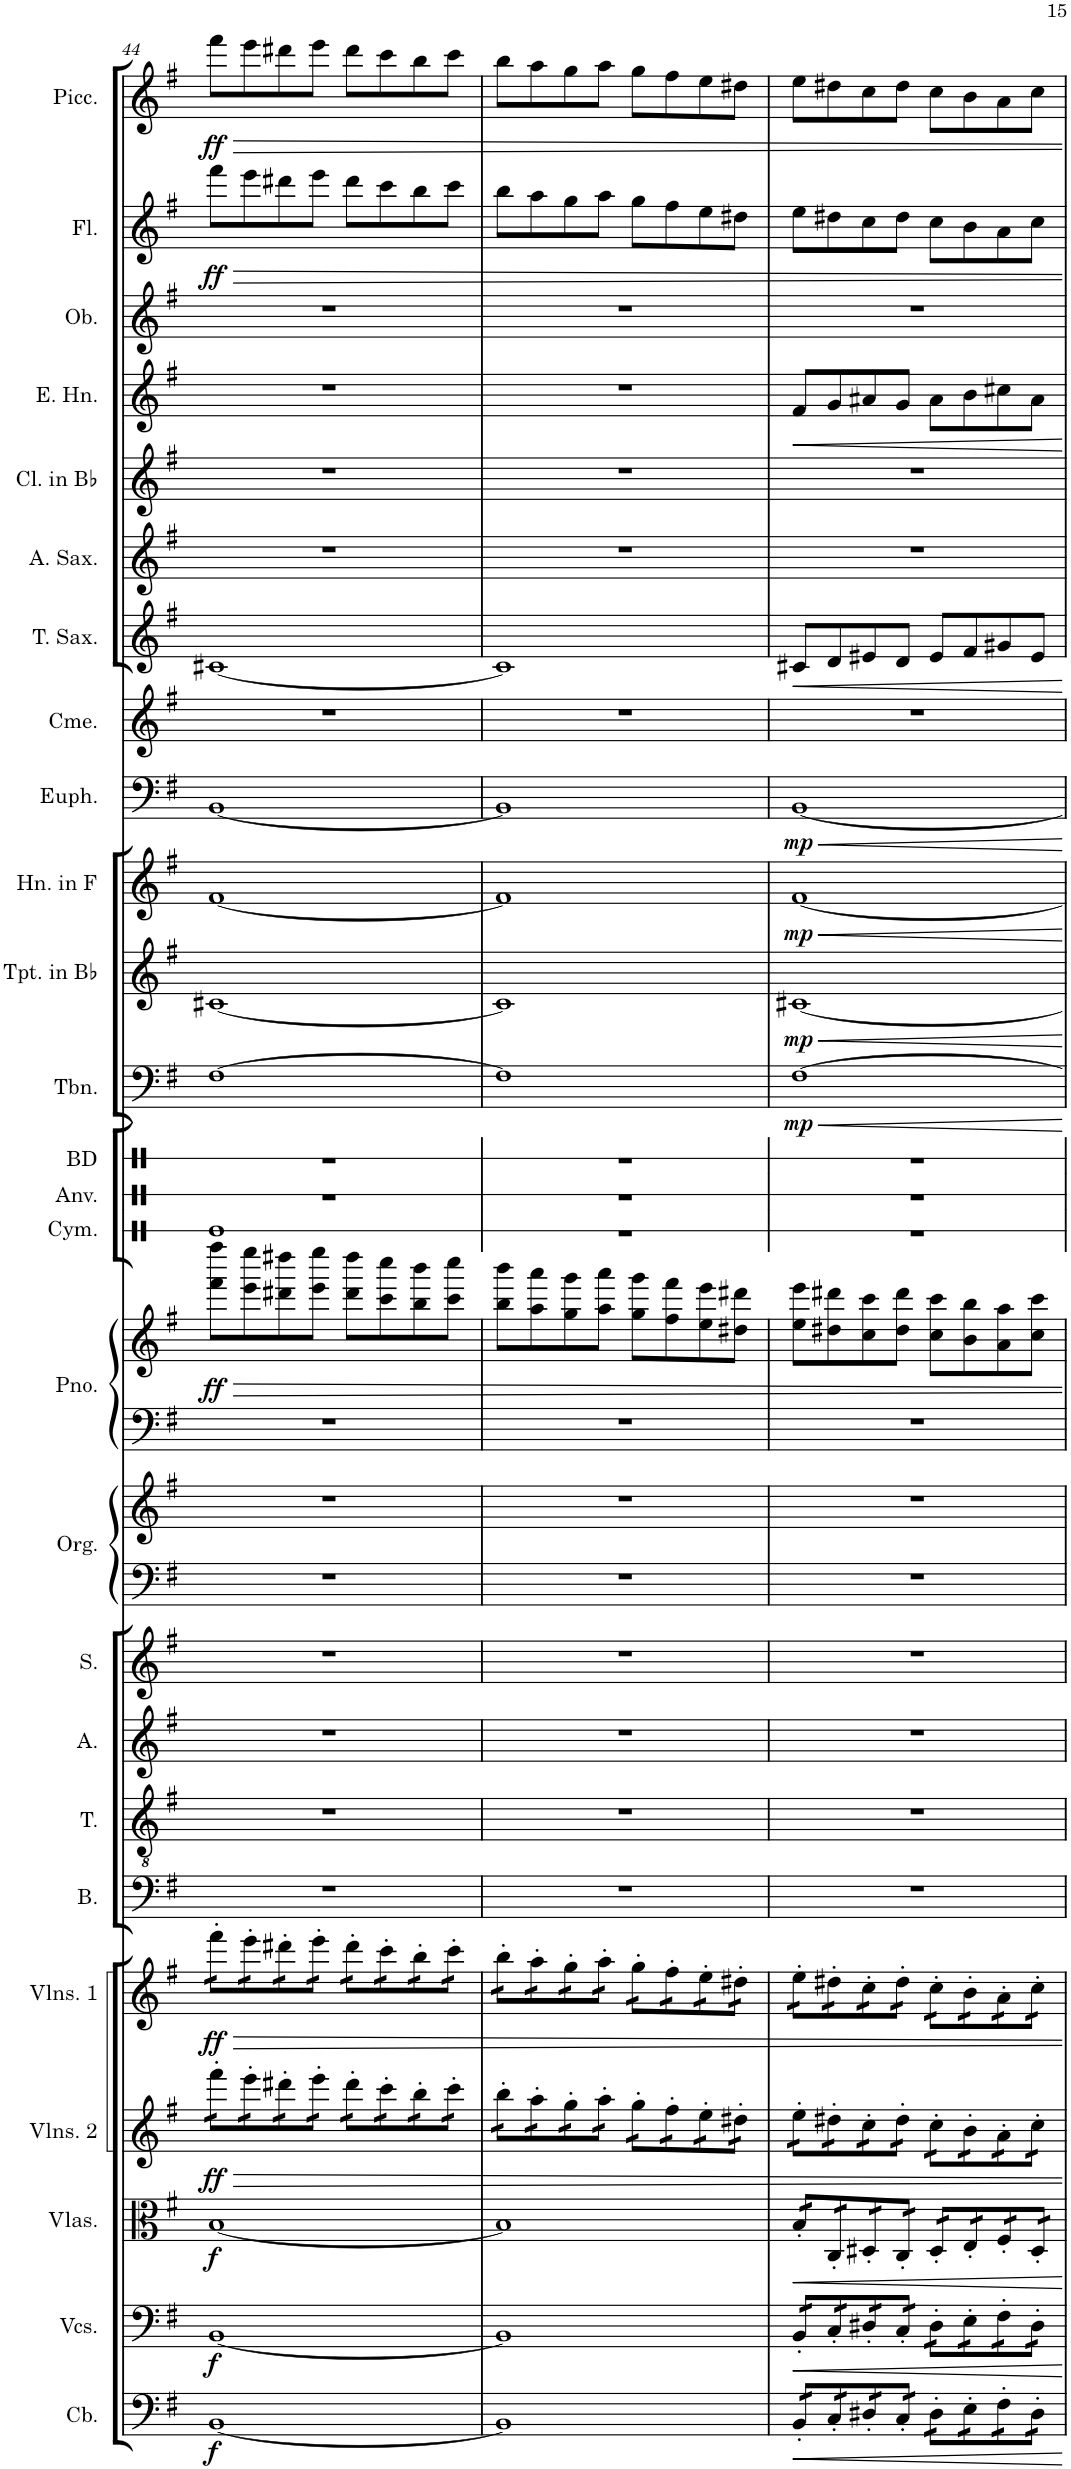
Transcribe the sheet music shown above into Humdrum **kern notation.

**kern	**dynam	**kern	**dynam	**kern	**dynam	**kern	**dynam	**kern	**dynam	**kern	**kern	**kern	**kern	**kern	**kern	**kern	**kern	**dynam	**kern	**kern	**dynam	**kern	**dynam	**kern	**dynam	**kern	**dynam	**kern	**kern	**kern	**kern	**kern	**kern	**kern	**dynam	**kern	**dynam
*part24	*part24	*part23	*part23	*part22	*part22	*part21	*part21	*part20	*part20	*part19	*part18	*part17	*part16	*part15	*part15	*part14	*part14	*part14	*part13	*part12	*part12	*part11	*part11	*part10	*part10	*part9	*part9	*part8	*part7	*part6	*part5	*part4	*part3	*part2	*part2	*part1	*part1
*staff26	*staff26	*staff25	*staff25	*staff24	*staff24	*staff23	*staff23	*staff22	*staff22	*staff21	*staff20	*staff19	*staff18	*staff17	*staff16	*staff15	*staff14	*staff14/15	*staff13	*staff12	*staff12	*staff11	*staff11	*staff10	*staff10	*staff9	*staff9	*staff8	*staff7	*staff6	*staff5	*staff4	*staff3	*staff2	*staff2	*staff1	*staff1
*I"Contrabass	*	*I"Violoncellos	*	*I"Violas	*	*I"Violins 2	*	*I"Violins 1	*	*I"Bass	*I"Tenor	*I"Alto	*I"Soprano	*I"Organ	*	*I"Piano	*	*	*I"Bass Drum	*I"Trombone	*	*I"Trumpet in Bb	*	*I"Horn in F	*	*I"Euphonium	*	*I"Chimes	*I"Tenor Saxophone	*I"Alto Saxophone	*I"Clarinet in Bb	*I"English Horn	*I"Oboe	*I"Flute	*	*I"Piccolo	*
*I'Cb.	*	*I'Vcs.	*	*I'Vlas.	*	*I'Vlns. 2	*	*I'Vlns. 1	*	*I'B.	*I'T.	*I'A.	*I'S.	*I'Org.	*	*I'Pno.	*	*	*I'BD	*I'Tbn.	*	*I'Tpt. in Bb	*	*I'Hn. in F	*	*I'Euph.	*	*I'Cme.	*I'T. Sax.	*I'A. Sax.	*I'Cl. in Bb	*I'E. Hn.	*I'Ob.	*I'Fl.	*	*I'Picc.	*
!!LO:PB:g=z
*clefF4	*	*clefF4	*	*clefC3	*	*clefG2	*	*clefG2	*	*clefF4	*clefGv2	*clefG2	*clefG2	*clefF4	*clefG2	*clefF4	*clefG2	*	*clefX	*clefF4	*	*clefG2	*	*clefG2	*	*clefF4	*	*clefG2	*clefG2	*clefG2	*clefG2	*clefG2	*clefG2	*clefG2	*	*clefG2	*
*Trd7c12	*	*	*	*	*	*	*	*	*	*	*	*	*	*	*	*	*	*	*	*	*	*Trd1c2	*	*Trd4c7	*	*	*	*	*Trd8c14	*Trd5c9	*Trd1c2	*Trd4c7	*	*	*	*Trd-7c-12	*
*k[f#]	*	*k[f#]	*	*k[f#]	*	*k[f#]	*	*k[f#]	*	*k[f#]	*k[f#]	*k[f#]	*k[f#]	*k[f#]	*k[f#]	*k[f#]	*k[f#]	*	*k[]	*k[f#]	*	*k[f#]	*	*k[f#]	*	*k[f#]	*	*k[f#]	*k[f#]	*k[f#]	*k[f#]	*k[f#]	*k[f#]	*k[f#]	*	*k[f#]	*
*M4/4	*	*M4/4	*	*M4/4	*	*M4/4	*	*M4/4	*	*M4/4	*M4/4	*M4/4	*M4/4	*M4/4	*M4/4	*M4/4	*M4/4	*	*M4/4	*M4/4	*	*M4/4	*	*M4/4	*	*M4/4	*	*M4/4	*M4/4	*M4/4	*M4/4	*M4/4	*M4/4	*M4/4	*	*M4/4	*
=44	=44	=44	=44	=44	=44	=44	=44	=44	=44	=44	=44	=44	=44	=44	=44	=44	=44	=44	=44	=44	=44	=44	=44	=44	=44	=44	=44	=44	=44	=44	=44	=44	=44	=44	=44	=44	=44
!	!LO:DY:b	!	!LO:DY:b	!	!LO:DY:b	!	!LO:DY:b	!	!LO:DY:b	!	!	!	!	!	!	!	!	!LO:DY:b	!	!	!	!	!	!	!	!	!	!	!	!	!	!	!	!	!LO:DY:b	!	!LO:DY:b
*	*	*	*	*	*	*tremolo	*	*	*	*	*	*	*	*	*	*	*	*	*	*	*	*	*	*	*	*	*	*	*	*	*	*	*	*	*	*	*
*	*	*	*	*	*	*	*	*tremolo	*	*	*	*	*	*	*	*	*	*	*	*	*	*	*	*	*	*	*	*	*	*	*	*	*	*	*	*	*
[1BB	f	[1BB	f	[1B	f	16fff#'\LL	ff	16fff#'\LL	ff	1r	1r	1r	1r	1r	1r	1r	8fff#\ 8ffff#\L	ff	1r	[1F#	.	[1c#X	.	[1f#	.	[1BB	.	1r	[1c#X	1r	1r	1r	1r	8fff#\L	ff	8fff#\L	ff
.	.	.	.	.	.	16fff#'\	.	16fff#'\	.	.	.	.	.	.	.	.	.	.	.	.	.	.	.	.	.	.	.	.	.	.	.	.	.	.	.	.	.
.	.	.	.	.	.	16eee'\	.	16eee'\	.	.	.	.	.	.	.	.	8eee\ 8eeee\	.	.	.	.	.	.	.	.	.	.	.	.	.	.	.	.	8eee\	.	8eee\	.
.	.	.	.	.	.	16eee'\	.	16eee'\	.	.	.	.	.	.	.	.	.	.	.	.	.	.	.	.	.	.	.	.	.	.	.	.	.	.	.	.	.
.	.	.	.	.	.	16ddd#X'\	.	16ddd#X'\	.	.	.	.	.	.	.	.	8ddd#X\ 8dddd#X\	.	.	.	.	.	.	.	.	.	.	.	.	.	.	.	.	8ddd#X\	.	8ddd#X\	.
.	.	.	.	.	.	16ddd#X'\	.	16ddd#X'\	.	.	.	.	.	.	.	.	.	.	.	.	.	.	.	.	.	.	.	.	.	.	.	.	.	.	.	.	.
.	.	.	.	.	.	16eee'\	.	16eee'\	.	.	.	.	.	.	.	.	8eee\ 8eeee\J	.	.	.	.	.	.	.	.	.	.	.	.	.	.	.	.	8eee\J	.	8eee\J	.
.	.	.	.	.	.	16eee'\JJ	.	16eee'\JJ	.	.	.	.	.	.	.	.	.	.	.	.	.	.	.	.	.	.	.	.	.	.	.	.	.	.	.	.	.
.	.	.	.	.	.	16ddd#'\LL	.	16ddd#'\LL	.	.	.	.	.	.	.	.	8ddd#\ 8dddd#\L	.	.	.	.	.	.	.	.	.	.	.	.	.	.	.	.	8ddd#\L	.	8ddd#\L	.
.	.	.	.	.	.	16ddd#'\	.	16ddd#'\	.	.	.	.	.	.	.	.	.	.	.	.	.	.	.	.	.	.	.	.	.	.	.	.	.	.	.	.	.
.	.	.	.	.	.	16ccc'\	.	16ccc'\	.	.	.	.	.	.	.	.	8ccc\ 8cccc\	.	.	.	.	.	.	.	.	.	.	.	.	.	.	.	.	8ccc\	.	8ccc\	.
.	.	.	.	.	.	16ccc'\	.	16ccc'\	.	.	.	.	.	.	.	.	.	.	.	.	.	.	.	.	.	.	.	.	.	.	.	.	.	.	.	.	.
.	.	.	.	.	.	16bb'\	.	16bb'\	.	.	.	.	.	.	.	.	8bb\ 8bbb\	.	.	.	.	.	.	.	.	.	.	.	.	.	.	.	.	8bb\	.	8bb\	.
.	.	.	.	.	.	16bb'\	.	16bb'\	.	.	.	.	.	.	.	.	.	.	.	.	.	.	.	.	.	.	.	.	.	.	.	.	.	.	.	.	.
.	.	.	.	.	.	16ccc'\	.	16ccc'\	.	.	.	.	.	.	.	.	8ccc\ 8cccc\J	.	.	.	.	.	.	.	.	.	.	.	.	.	.	.	.	8ccc\J	.	8ccc\J	.
.	.	.	.	.	.	16ccc'\JJ	.	16ccc'\JJ	.	.	.	.	.	.	.	.	.	.	.	.	.	.	.	.	.	.	.	.	.	.	.	.	.	.	.	.	.
=45	=45	=45	=45	=45	=45	=45	=45	=45	=45	=45	=45	=45	=45	=45	=45	=45	=45	=45	=45	=45	=45	=45	=45	=45	=45	=45	=45	=45	=45	=45	=45	=45	=45	=45	=45	=45	=45
1BB]	.	1BB]	.	1B]	.	16bb'\LL	.	16bb'\LL	.	1r	1r	1r	1r	1r	1r	1r	8bb\ 8bbb\L	.	1r	1F#]	.	1c#]	.	1f#]	.	1BB]	.	1r	1c#]	1r	1r	1r	1r	8bb\L	.	8bb\L	.
.	.	.	.	.	.	16bb'\	.	16bb'\	.	.	.	.	.	.	.	.	.	.	.	.	.	.	.	.	.	.	.	.	.	.	.	.	.	.	.	.	.
.	.	.	.	.	.	16aa'\	.	16aa'\	.	.	.	.	.	.	.	.	8aa\ 8aaa\	.	.	.	.	.	.	.	.	.	.	.	.	.	.	.	.	8aa\	.	8aa\	.
.	.	.	.	.	.	16aa'\	.	16aa'\	.	.	.	.	.	.	.	.	.	.	.	.	.	.	.	.	.	.	.	.	.	.	.	.	.	.	.	.	.
.	.	.	.	.	.	16gg'\	.	16gg'\	.	.	.	.	.	.	.	.	8gg\ 8ggg\	.	.	.	.	.	.	.	.	.	.	.	.	.	.	.	.	8gg\	.	8gg\	.
.	.	.	.	.	.	16gg'\	.	16gg'\	.	.	.	.	.	.	.	.	.	.	.	.	.	.	.	.	.	.	.	.	.	.	.	.	.	.	.	.	.
.	.	.	.	.	.	16aa'\	.	16aa'\	.	.	.	.	.	.	.	.	8aa\ 8aaa\J	.	.	.	.	.	.	.	.	.	.	.	.	.	.	.	.	8aa\J	.	8aa\J	.
.	.	.	.	.	.	16aa'\JJ	.	16aa'\JJ	.	.	.	.	.	.	.	.	.	.	.	.	.	.	.	.	.	.	.	.	.	.	.	.	.	.	.	.	.
.	.	.	.	.	.	16gg'\LL	.	16gg'\LL	.	.	.	.	.	.	.	.	8gg\ 8ggg\L	.	.	.	.	.	.	.	.	.	.	.	.	.	.	.	.	8gg\L	.	8gg\L	.
.	.	.	.	.	.	16gg'\	.	16gg'\	.	.	.	.	.	.	.	.	.	.	.	.	.	.	.	.	.	.	.	.	.	.	.	.	.	.	.	.	.
.	.	.	.	.	.	16ff#'\	.	16ff#'\	.	.	.	.	.	.	.	.	8ff#\ 8fff#\	.	.	.	.	.	.	.	.	.	.	.	.	.	.	.	.	8ff#\	.	8ff#\	.
.	.	.	.	.	.	16ff#'\	.	16ff#'\	.	.	.	.	.	.	.	.	.	.	.	.	.	.	.	.	.	.	.	.	.	.	.	.	.	.	.	.	.
.	.	.	.	.	.	16ee'\	.	16ee'\	.	.	.	.	.	.	.	.	8ee\ 8eee\	.	.	.	.	.	.	.	.	.	.	.	.	.	.	.	.	8ee\	.	8ee\	.
.	.	.	.	.	.	16ee'\	.	16ee'\	.	.	.	.	.	.	.	.	.	.	.	.	.	.	.	.	.	.	.	.	.	.	.	.	.	.	.	.	.
.	.	.	.	.	.	16dd#X'\	.	16dd#X'\	.	.	.	.	.	.	.	.	8dd#X\ 8ddd#X\J	.	.	.	.	.	.	.	.	.	.	.	.	.	.	.	.	8dd#X\J	.	8dd#X\J	.
.	.	.	.	.	.	16dd#X'\JJ	.	16dd#X'\JJ	.	.	.	.	.	.	.	.	.	.	.	.	.	.	.	.	.	.	.	.	.	.	.	.	.	.	.	.	.
=46	=46	=46	=46	=46	=46	=46	=46	=46	=46	=46	=46	=46	=46	=46	=46	=46	=46	=46	=46	=46	=46	=46	=46	=46	=46	=46	=46	=46	=46	=46	=46	=46	=46	=46	=46	=46	=46
!	!	!	!	!	!	!	!	!	!	!	!	!	!	!	!	!	!	!	!	!	!LO:DY:b	!	!LO:DY:b	!	!LO:DY:b	!	!LO:DY:b	!	!	!	!	!	!	!	!	!	!
*tremolo	*	*	*	*	*	*	*	*	*	*	*	*	*	*	*	*	*	*	*	*	*	*	*	*	*	*	*	*	*	*	*	*	*	*	*	*	*
*	*	*tremolo	*	*	*	*	*	*	*	*	*	*	*	*	*	*	*	*	*	*	*	*	*	*	*	*	*	*	*	*	*	*	*	*	*	*	*
*	*	*	*	*tremolo	*	*	*	*	*	*	*	*	*	*	*	*	*	*	*	*	*	*	*	*	*	*	*	*	*	*	*	*	*	*	*	*	*
16BB'/LL	.	16BB'/LL	.	16B'/LL	.	16ee'\LL	.	16ee'\LL	.	1r	1r	1r	1r	1r	1r	1r	8ee\ 8eee\L	.	1r	[1F#	mp	[1c#X	mp	[1f#	mp	[1BB	mp	1r	8c#X/L	1r	1r	8f#/L	1r	8ee\L	.	8ee\L	.
16BB'/	.	16BB'/	.	16B'/	.	16ee'\	.	16ee'\	.	.	.	.	.	.	.	.	.	.	.	.	.	.	.	.	.	.	.	.	.	.	.	.	.	.	.	.	.
16C'/	.	16C'/	.	16C'/	.	16dd#X'\	.	16dd#X'\	.	.	.	.	.	.	.	.	8dd#X\ 8ddd#X\	.	.	.	.	.	.	.	.	.	.	.	8d/	.	.	8g/	.	8dd#X\	.	8dd#X\	.
16C'/	.	16C'/	.	16C'/	.	16dd#X'\	.	16dd#X'\	.	.	.	.	.	.	.	.	.	.	.	.	.	.	.	.	.	.	.	.	.	.	.	.	.	.	.	.	.
16D#X'/	.	16D#X'/	.	16D#X'/	.	16cc'\	.	16cc'\	.	.	.	.	.	.	.	.	8cc\ 8ccc\	.	.	.	.	.	.	.	.	.	.	.	8e#X/	.	.	8a#X/	.	8cc\	.	8cc\	.
16D#X'/	.	16D#X'/	.	16D#X'/	.	16cc'\	.	16cc'\	.	.	.	.	.	.	.	.	.	.	.	.	.	.	.	.	.	.	.	.	.	.	.	.	.	.	.	.	.
16C'/	.	16C'/	.	16C'/	.	16dd#'\	.	16dd#'\	.	.	.	.	.	.	.	.	8dd#\ 8ddd#\J	.	.	.	.	.	.	.	.	.	.	.	8d/J	.	.	8g/J	.	8dd#\J	.	8dd#\J	.
16C'/JJ	.	16C'/JJ	.	16C'/JJ	.	16dd#'\JJ	.	16dd#'\JJ	.	.	.	.	.	.	.	.	.	.	.	.	.	.	.	.	.	.	.	.	.	.	.	.	.	.	.	.	.
16D#'\LL	.	16D#'\LL	.	16D#'/LL	.	16cc'\LL	.	16cc'\LL	.	.	.	.	.	.	.	.	8cc\ 8ccc\L	.	.	.	.	.	.	.	.	.	.	.	8e#/L	.	.	8a#\L	.	8cc\L	.	8cc\L	.
16D#'\	.	16D#'\	.	16D#'/	.	16cc'\	.	16cc'\	.	.	.	.	.	.	.	.	.	.	.	.	.	.	.	.	.	.	.	.	.	.	.	.	.	.	.	.	.
16E'\	.	16E'\	.	16E'/	.	16b'\	.	16b'\	.	.	.	.	.	.	.	.	8b\ 8bb\	.	.	.	.	.	.	.	.	.	.	.	8f#/	.	.	8b\	.	8b\	.	8b\	.
16E'\	.	16E'\	.	16E'/	.	16b'\	.	16b'\	.	.	.	.	.	.	.	.	.	.	.	.	.	.	.	.	.	.	.	.	.	.	.	.	.	.	.	.	.
16F#'\	.	16F#'\	.	16F#'/	.	16a'\	.	16a'\	.	.	.	.	.	.	.	.	8a\ 8aa\	.	.	.	.	.	.	.	.	.	.	.	8g#X/	.	.	8cc#X\	.	8a\	.	8a\	.
16F#'\	.	16F#'\	.	16F#'/	.	16a'\	.	16a'\	.	.	.	.	.	.	.	.	.	.	.	.	.	.	.	.	.	.	.	.	.	.	.	.	.	.	.	.	.
16D#'\	.	16D#'\	.	16D#'/	.	16cc'\	.	16cc'\	.	.	.	.	.	.	.	.	8cc\ 8ccc\J	.	.	.	.	.	.	.	.	.	.	.	8e#/J	.	.	8a#\J	.	8cc\J	.	8cc\J	.
16D#'\JJ	.	16D#'\JJ	.	16D#'/JJ	.	16cc'\JJ	.	16cc'\JJ	.	.	.	.	.	.	.	.	.	.	.	.	.	.	.	.	.	.	.	.	.	.	.	.	.	.	.	.	.
*	*	*	*	*	*	*	*	*Xtremolo	*	*	*	*	*	*	*	*	*	*	*	*	*	*	*	*	*	*	*	*	*	*	*	*	*	*	*	*	*
*	*	*	*	*	*	*Xtremolo	*	*	*	*	*	*	*	*	*	*	*	*	*	*	*	*	*	*	*	*	*	*	*	*	*	*	*	*	*	*	*
*	*	*	*	*Xtremolo	*	*	*	*	*	*	*	*	*	*	*	*	*	*	*	*	*	*	*	*	*	*	*	*	*	*	*	*	*	*	*	*	*
*	*	*Xtremolo	*	*	*	*	*	*	*	*	*	*	*	*	*	*	*	*	*	*	*	*	*	*	*	*	*	*	*	*	*	*	*	*	*	*	*
*Xtremolo	*	*	*	*	*	*	*	*	*	*	*	*	*	*	*	*	*	*	*	*	*	*	*	*	*	*	*	*	*	*	*	*	*	*	*	*	*
=	=	=	=	=	=	=	=	=	=	=	=	=	=	=	=	=	=	=	=	=	=	=	=	=	=	=	=	=	=	=	=	=	=	=	=	=	=
*-	*-	*-	*-	*-	*-	*-	*-	*-	*-	*-	*-	*-	*-	*-	*-	*-	*-	*-	*-	*-	*-	*-	*-	*-	*-	*-	*-	*-	*-	*-	*-	*-	*-	*-	*-	*-	*-
